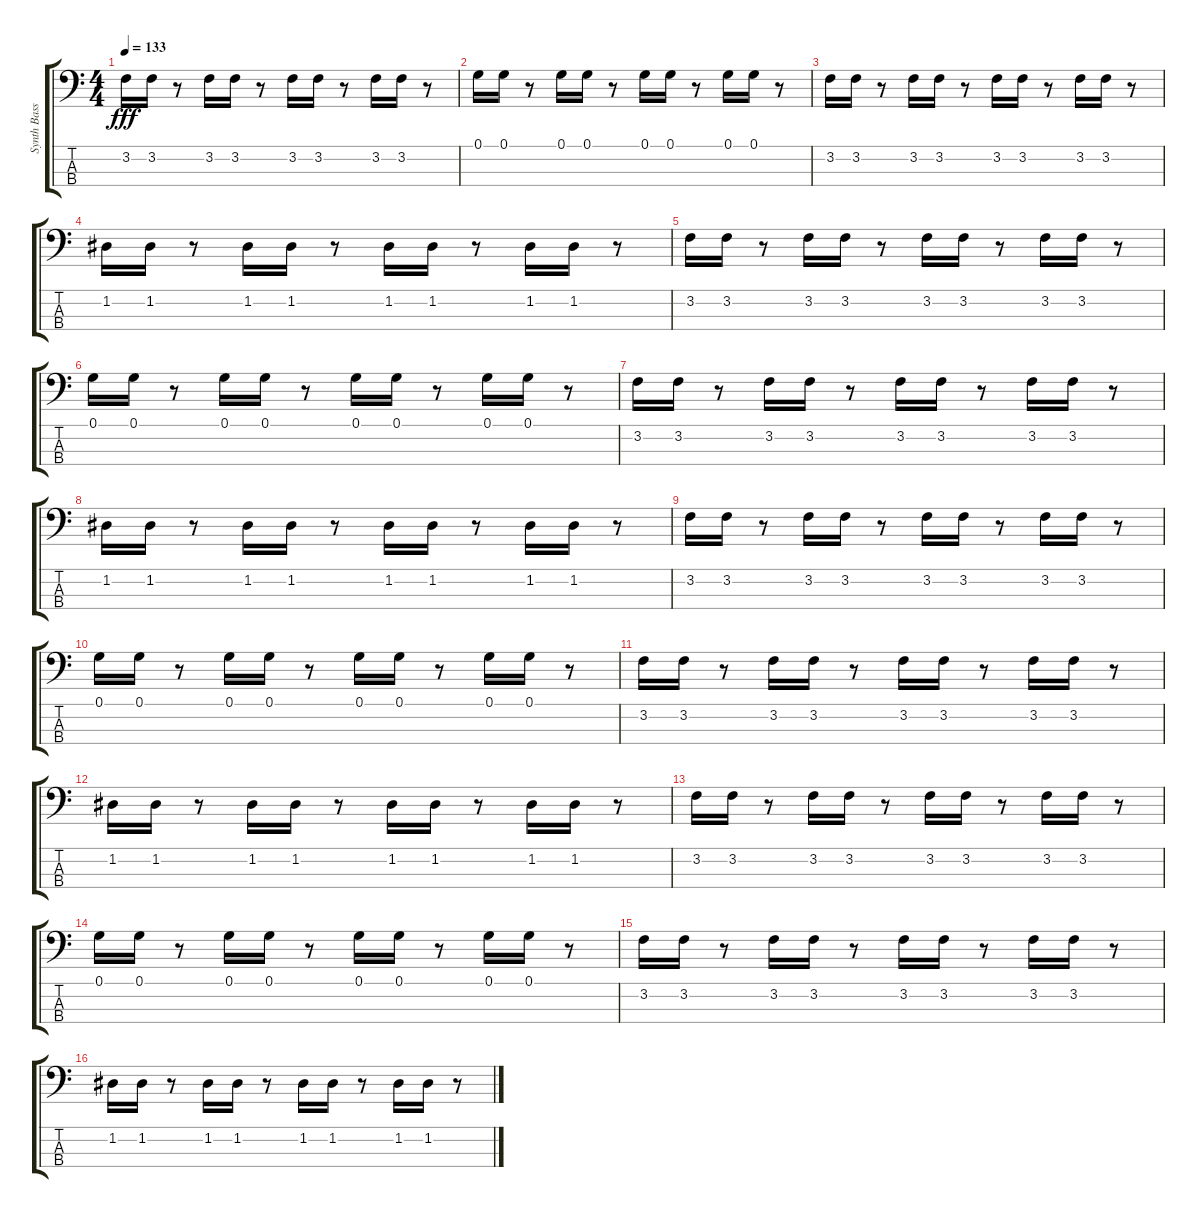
\track ("Synth Bass 2" "Synth Bass") {instrument synthbass2}
\staff {score tabs}
\tuning (G2 D2 A1 E1) {hide}
\ts (4 4)
\tempo 133
\clef f4
\ks c
3.2.16{dy fff} 3.2.16 r.8 3.2.16 3.2.16 r.8 3.2.16 3.2.16 r.8 3.2.16 3.2.16 r.8 |
0.1.16 0.1.16 r.8 0.1.16 0.1.16 r.8 0.1.16 0.1.16 r.8 0.1.16 0.1.16 r.8 |
3.2.16 3.2.16 r.8 3.2.16 3.2.16 r.8 3.2.16 3.2.16 r.8 3.2.16 3.2.16 r.8 |
1.2.16 1.2.16 r.8 1.2.16 1.2.16 r.8 1.2.16 1.2.16 r.8 1.2.16 1.2.16 r.8 |
3.2.16 3.2.16 r.8 3.2.16 3.2.16 r.8 3.2.16 3.2.16 r.8 3.2.16 3.2.16 r.8 |
0.1.16 0.1.16 r.8 0.1.16 0.1.16 r.8 0.1.16 0.1.16 r.8 0.1.16 0.1.16 r.8 |
3.2.16 3.2.16 r.8 3.2.16 3.2.16 r.8 3.2.16 3.2.16 r.8 3.2.16 3.2.16 r.8 |
1.2.16 1.2.16 r.8 1.2.16 1.2.16 r.8 1.2.16 1.2.16 r.8 1.2.16 1.2.16 r.8 |
3.2.16 3.2.16 r.8 3.2.16 3.2.16 r.8 3.2.16 3.2.16 r.8 3.2.16 3.2.16 r.8 |
0.1.16 0.1.16 r.8 0.1.16 0.1.16 r.8 0.1.16 0.1.16 r.8 0.1.16 0.1.16 r.8 |
3.2.16 3.2.16 r.8 3.2.16 3.2.16 r.8 3.2.16 3.2.16 r.8 3.2.16 3.2.16 r.8 |
1.2.16 1.2.16 r.8 1.2.16 1.2.16 r.8 1.2.16 1.2.16 r.8 1.2.16 1.2.16 r.8 |
3.2.16 3.2.16 r.8 3.2.16 3.2.16 r.8 3.2.16 3.2.16 r.8 3.2.16 3.2.16 r.8 |
0.1.16 0.1.16 r.8 0.1.16 0.1.16 r.8 0.1.16 0.1.16 r.8 0.1.16 0.1.16 r.8 |
3.2.16 3.2.16 r.8 3.2.16 3.2.16 r.8 3.2.16 3.2.16 r.8 3.2.16 3.2.16 r.8 |
1.2.16 1.2.16 r.8 1.2.16 1.2.16 r.8 1.2.16 1.2.16 r.8 1.2.16 1.2.16 r.8
